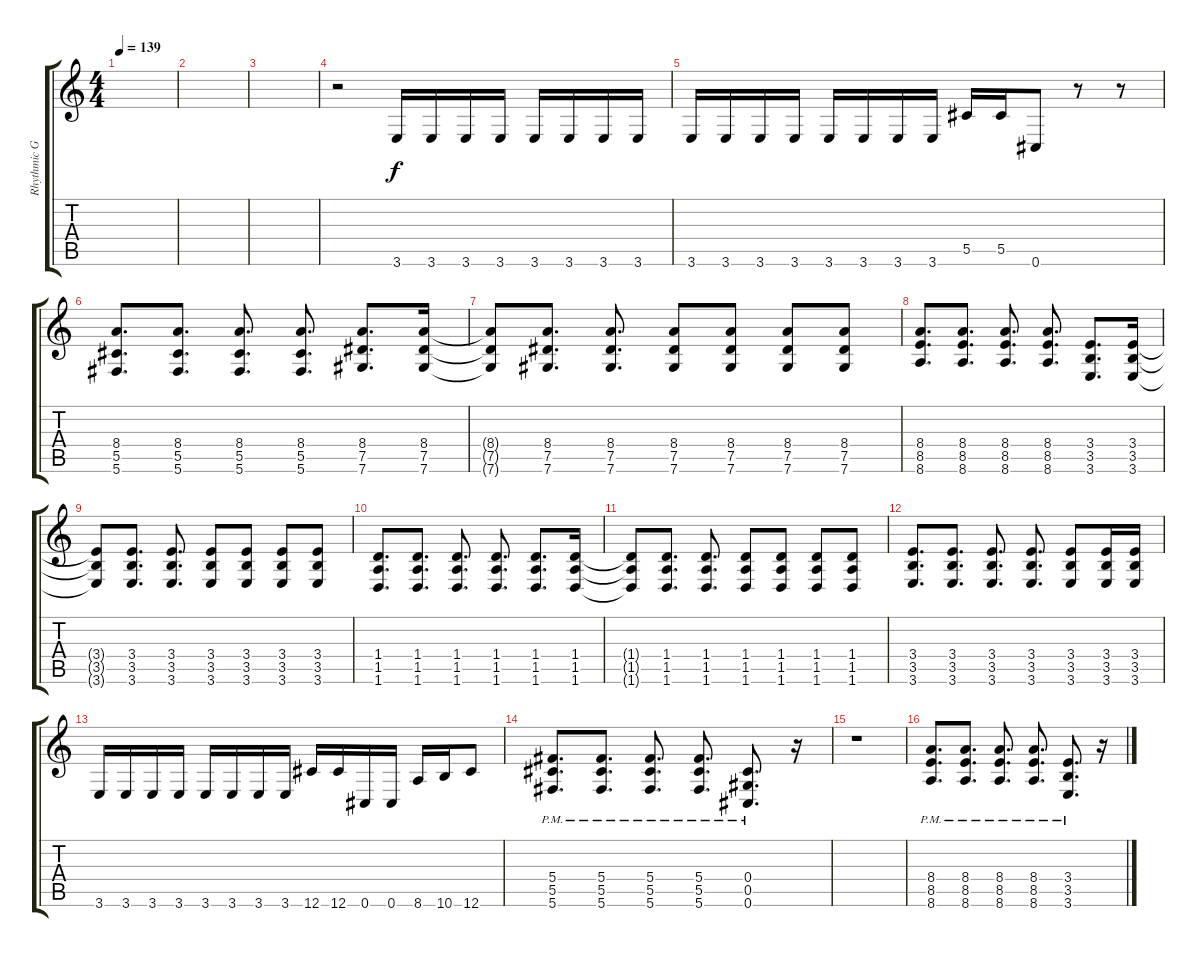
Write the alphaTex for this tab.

\track ("Rhythmic Guitar" "Rhythmic G") {instrument distortionguitar}
\staff {score tabs}
\tuning (Eb4 Bb3 Gb3 Db3 Ab2 Db2) {hide}
\ts (4 4)
\tempo 139
\clef g2
\ks c
|
|
|
r.2{volume 0} 3.6.16{volume 7} 3.6.16 3.6.16 3.6.16 3.6.16 3.6.16 3.6.16 3.6.16 |
3.6.16 3.6.16 3.6.16 3.6.16 3.6.16 3.6.16 3.6.16 3.6.16 5.5.16 5.5.16 0.6.8 r.8 r.8 |
(8.4 5.5 5.6).8{d} (8.4 5.5 5.6).8{d} (8.4 5.5 5.6).8{d} (8.4 5.5 5.6).8{d} (8.4 7.5 7.6).8{d} (8.4 7.5 7.6).16 |
(8.4{t} 7.5{t} 7.6{t}).8 (8.4 7.5 7.6).8{d} (8.4 7.5 7.6).8{d} (8.4 7.5 7.6).8 (8.4 7.5 7.6).8 (8.4 7.5 7.6).8 (8.4 7.5 7.6).8 |
(8.4 8.5 8.6).8{d} (8.4 8.5 8.6).8{d} (8.4 8.5 8.6).8{d} (8.4 8.5 8.6).8{d} (3.4 3.5 3.6).8{d} (3.4 3.5 3.6).16 |
(3.4{t} 3.5{t} 3.6{t}).8 (3.4 3.5 3.6).8{d} (3.4 3.5 3.6).8{d} (3.4 3.5 3.6).8 (3.4 3.5 3.6).8 (3.4 3.5 3.6).8 (3.4 3.5 3.6).8 |
(1.4 1.5 1.6).8{d} (1.4 1.5 1.6).8{d} (1.4 1.5 1.6).8{d} (1.4 1.5 1.6).8{d} (1.4 1.5 1.6).8{d} (1.4 1.5 1.6).16 |
(1.4{t} 1.5{t} 1.6{t}).8 (1.4 1.5 1.6).8{d} (1.4 1.5 1.6).8{d} (1.4 1.5 1.6).8 (1.4 1.5 1.6).8 (1.4 1.5 1.6).8 (1.4 1.5 1.6).8 |
(3.4 3.5 3.6).8{d} (3.4 3.5 3.6).8{d} (3.4 3.5 3.6).8{d} (3.4 3.5 3.6).8{d} (3.4 3.5 3.6).8 (3.4 3.5 3.6).16 (3.4 3.5 3.6).16 |
3.6.16 3.6.16 3.6.16 3.6.16 3.6.16 3.6.16 3.6.16 3.6.16 12.6.16 12.6.16 0.6.16 0.6.16 8.6.16 10.6.16 12.6.8 |
(5.4{pm} 5.5{pm} 5.6{pm}).8{d} (5.4{pm} 5.5{pm} 5.6{pm}).8{d} (5.4{pm} 5.5{pm} 5.6{pm}).8{d} (5.4{pm} 5.5{pm} 5.6{pm}).8{d} (0.4{pm} 0.5{pm} 0.6{pm}).8{d} r.16 |
r.1 |
(8.4{pm} 8.5{pm} 8.6{pm}).8{d} (8.4{pm} 8.5{pm} 8.6{pm}).8{d} (8.4{pm} 8.5{pm} 8.6{pm}).8{d} (8.4{pm} 8.5{pm} 8.6{pm}).8{d} (3.4{pm} 3.5{pm} 3.6{pm}).8{d} r.16
